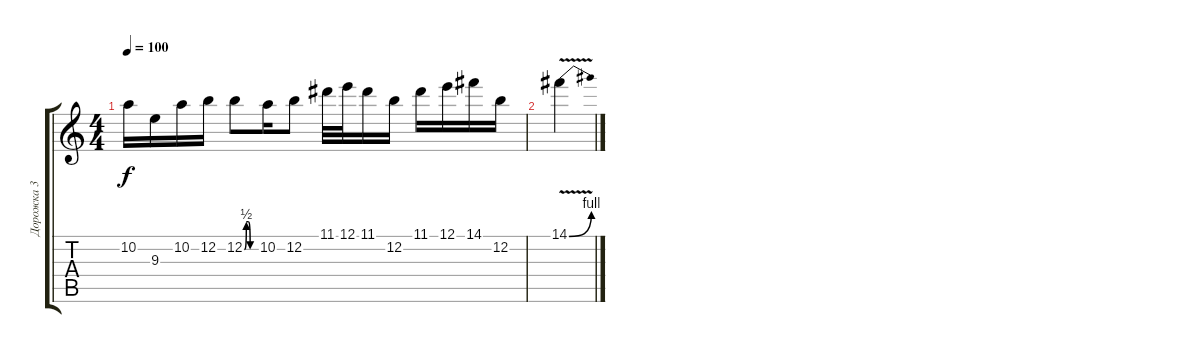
\track ("Дорожка 3" "Дорожка 3") {instrument distortionguitar}
\staff {score tabs}
\tuning (E4 B3 G3 D3 A2 E2) {hide}
\ts (4 4)
\tempo 100
\clef g2
\ks c
10.2.16{dy f} 9.3.16 10.2.16 12.2.16 12.2{be (custom 0 0 10 2 20 2 30 0 60 0)}.8 10.2.16 12.2.8 11.1.32 12.1.32 11.1.16 12.2.16 11.1.16 12.1.16 14.1.16 12.2.16 |
14.1{be (bend 0 0 60 4) v}.4
